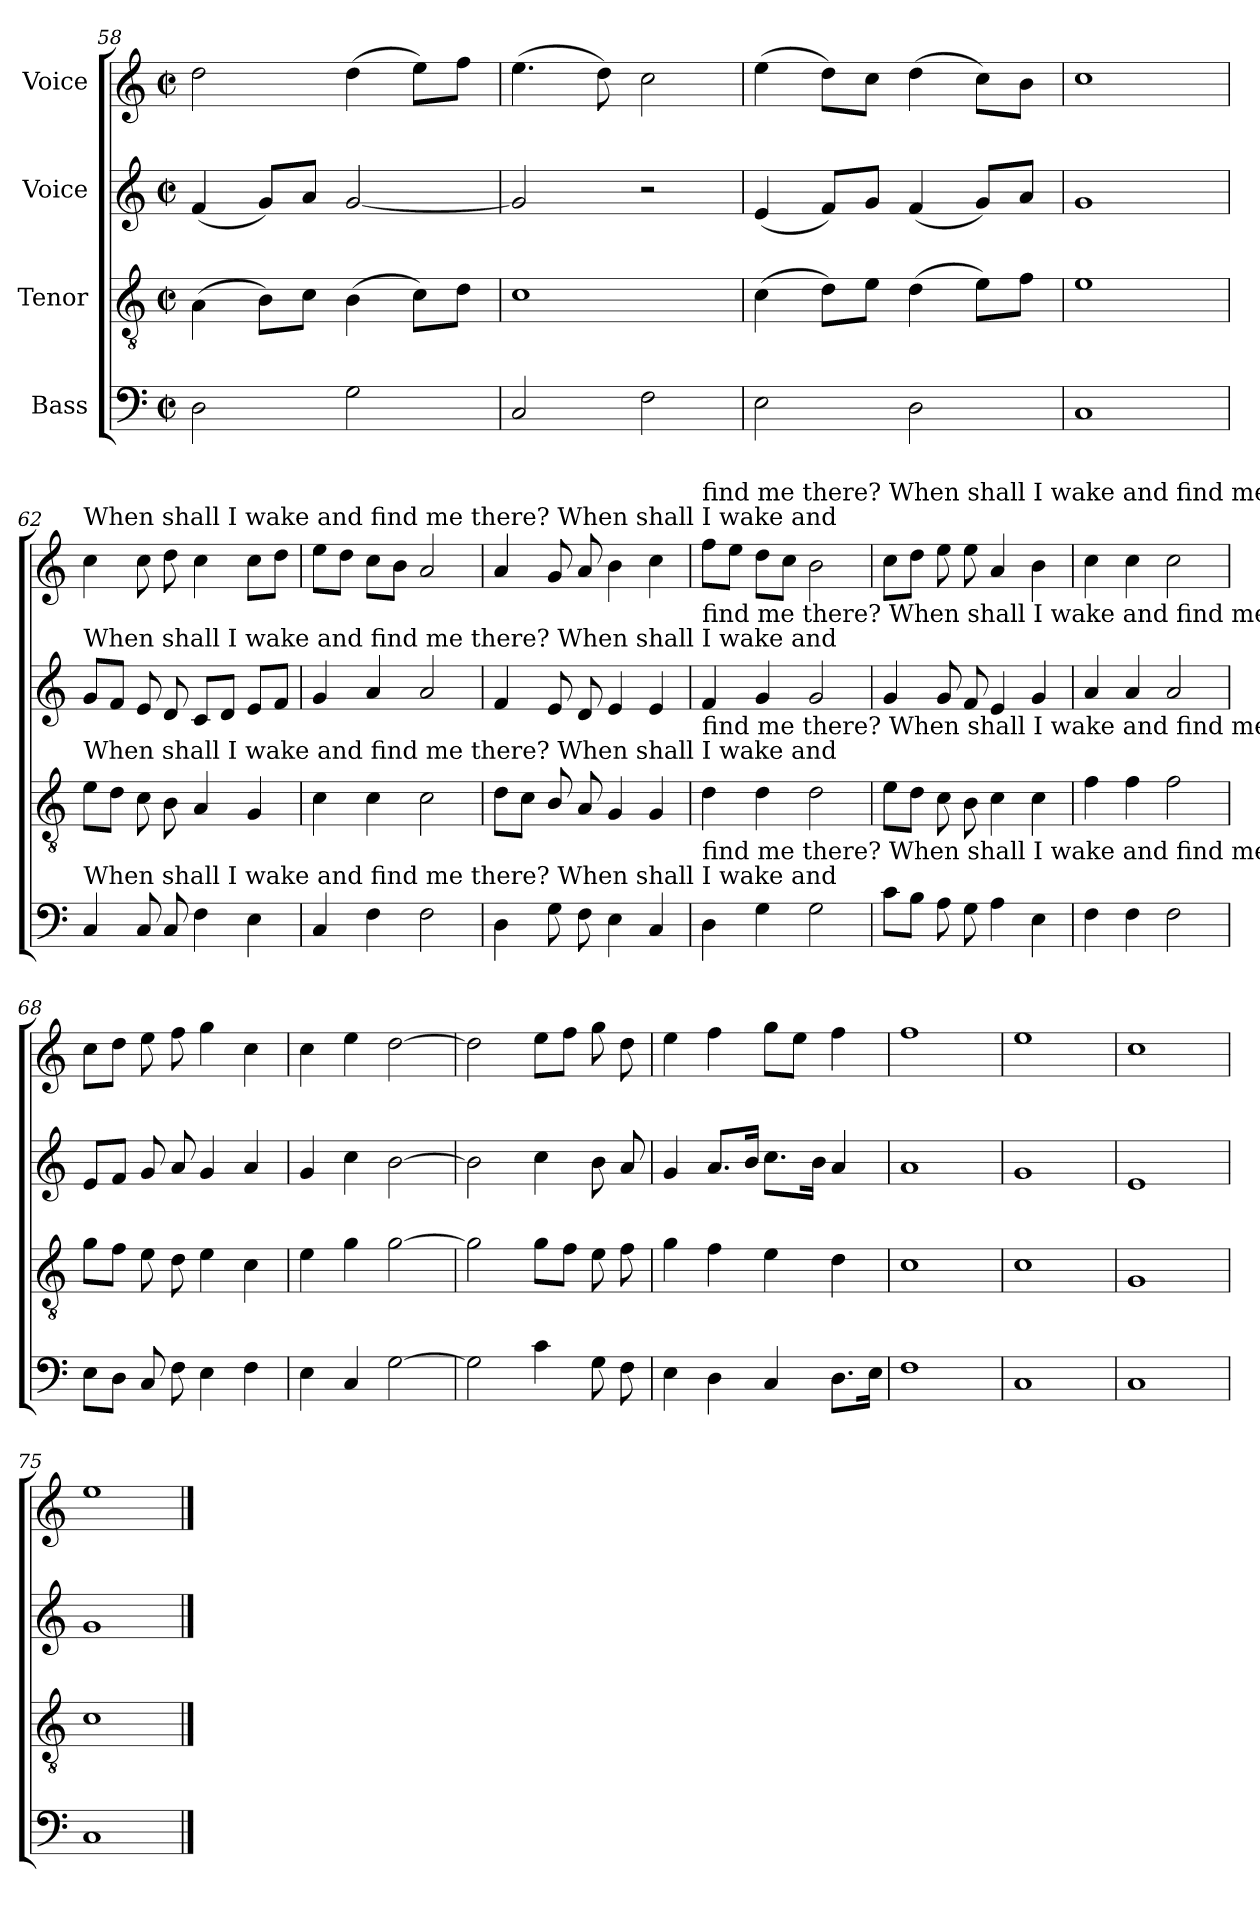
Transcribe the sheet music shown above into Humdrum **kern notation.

**kern	**kern	**kern	**kern
*part4	*part3	*part2	*part1
*staff4	*staff3	*staff2	*staff1
*I"Bass	*I"Tenor	*I"Voice	*I"Voice
*clefF4	*clefGv2	*clefG2	*clefG2
*k[]	*k[]	*k[]	*k[]
*M4/4	*M4/4	*M4/4	*M4/4
*met(c|)	*met(c|)	*met(c|)	*met(c|)
=58	=58	=58	=58
2D!\	(>4A!\	(<4f!/	2dd!\
.	8B!\L)	8g!/L)	.
.	8c!\J	8a!/J	.
2G!\	(>4B!\	[2g!/	(>4dd!\
.	8c!\L)	.	8ee!\L)
.	8d!\J	.	8ff!\J
=59	=59	=59	=59
2C!/	1c!	2g!/]	(>4.ee!\
.	.	.	8dd!\)
2F!\	.	2r	2cc!\
=60	=60	=60	=60
2E!\	(>4c!\	(<4e!/	(>4ee!\
.	8d!\L)	8f!/L)	8dd!\L)
.	8e!\J	8g!/J	8cc!\J
2D!\	(>4d!\	(<4f!/	(>4dd!\
.	8e!\L)	8g!/L)	8cc!\L)
.	8f!\J	8a!/J	8b!\J
=61	=61	=61	=61
1C!	1e!	1g!	1cc!
=62	=62	=62	=62
!	!	!	!LO:TX:a:t=When shall  I     wake    and        find   me  there?  When shall I   wake and
!	!	!LO:TX:a:t=When shall  I     wake    and        find   me  there?  When shall I   wake and	!
!	!LO:TX:a:t=When shall  I     wake    and        find   me  there?  When shall I   wake and	!	!
!LO:TX:a:t=When shall  I     wake    and        find   me  there?  When shall I   wake and	!	!	!
4C!/	8e!\L	8g!/L	4cc!\
.	8d!\J	8f!/J	.
8C!/	8c!\	8e!/	8cc!\
8C!/	8B!\	8d!/	8dd!\
4F!\	4A!/	8c!/L	4cc!\
.	.	8d!/J	.
4E!\	4G!/	8e!/L	8cc!\L
.	.	8f!/J	8dd!\J
=63	=63	=63	=63
4C!/	4c!\	4g!/	8ee!\L
.	.	.	8dd!\J
4F!\	4c!\	4a!/	8cc!\L
.	.	.	8b!\J
2F!\	2c!\	2a!/	2a!/
=64	=64	=64	=64
4D!\	8d!\L	4f!/	4a!/
.	8c!\J	.	.
8G!\	8B!/	8e!/	8g!/
8F!\	8A!/	8d!/	8a!/
4E!\	4G!/	4e!/	4b!\
4C!/	4G!/	4e!/	4cc!\
!!LO:LB:g=z
=65	=65	=65	=65
!	!	!	!LO:TX:a:t=find   me   there?     When shall I  wake  and find me there?  When shall I wake  and    find  me there?     When shall  I  wake  and     find        me       there?   there?  there?  there?
!	!	!LO:TX:a:t=find   me   there?     When shall I  wake  and find me there?  When shall I wake  and    find  me there?     When shall  I  wake  and     find        me       there?   there?  there?  there?	!
!	!LO:TX:a:t=find   me   there?     When shall I  wake  and find me there?  When shall I wake  and    find  me there?     When shall  I  wake  and     find        me       there?   there?  there?  there?	!	!
!LO:TX:a:t=find   me   there?     When shall I  wake  and find me there?  When shall I wake  and    find  me there?     When shall  I  wake  and     find        me       there?   there?  there?  there?	!	!	!
4D!\	4d!\	4f!/	8ff!\L
.	.	.	8ee!\J
4G!\	4d!\	4g!/	8dd!\L
.	.	.	8cc!\J
2G!\	2d!\	2g!/	2b!\
=66	=66	=66	=66
8c!\L	8e!\L	4g!/	8cc!\L
8B!\J	8d!\J	.	8dd!\J
8A!\	8c!\	8g!/	8ee!\
8G!\	8B!\	8f!/	8ee!\
4A!\	4c!\	4e!/	4a!/
4E!\	4c!\	4g!/	4b!\
=67	=67	=67	=67
4F!\	4f!\	4a!/	4cc!\
4F!\	4f!\	4a!/	4cc!\
2F!\	2f!\	2a!/	2cc!\
=68	=68	=68	=68
8E!\L	8g!\L	8e!/L	8cc!\L
8D!\J	8f!\J	8f!/J	8dd!\J
8C!/	8e!\	8g!/	8ee!\
8F!\	8d!\	8a!/	8ff!\
4E!\	4e!\	4g!/	4gg!\
4F!\	4c!\	4a!/	4cc!\
=69	=69	=69	=69
4E!\	4e!\	4g!/	4cc!\
4C!/	4g!\	4cc!\	4ee!\
[2G!\	[2g!\	[2b!\	[2dd!\
=70	=70	=70	=70
2G!\]	2g!\]	2b!\]	2dd!\]
4c!\	8g!\L	4cc!\	8ee!\L
.	8f!\J	.	8ff!\J
8G!\	8e!\	8b!\	8gg!\
8F!\	8f!\	8a!/	8dd!\
=71	=71	=71	=71
4E!\	4g!\	4g!/	4ee!\
4D!\	4f!\	8.a!/L	4ff!\
.	.	16b!/Jk	.
4C!/	4e!\	8.cc!\L	8gg!\L
.	.	.	8ee!\J
.	.	16b!\Jk	.
8.D!\L	4d!\	4a!/	4ff!\
16E!\Jk	.	.	.
=72	=72	=72	=72
1F!	1c!	1a!	1ff!
=73	=73	=73	=73
1C!	1c!	1g!	1ee!
=74	=74	=74	=74
1C!	1G!	1e!	1cc!
=75	=75	=75	=75
1C!	1c!	1g!	1ee!
==	==	==	==
*-	*-	*-	*-
